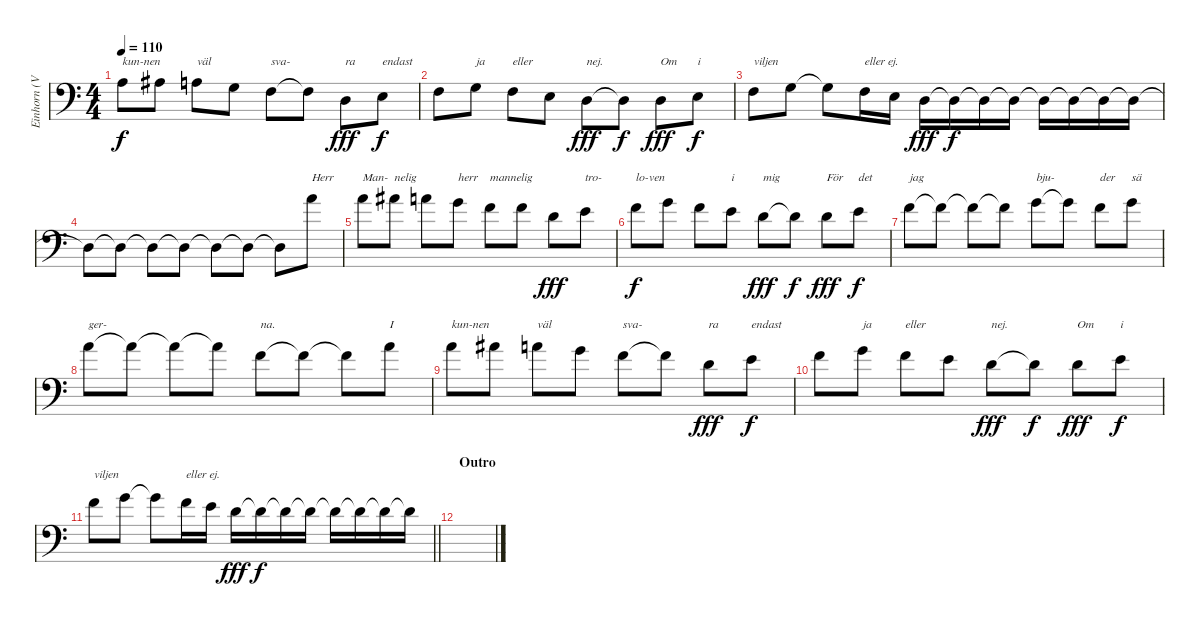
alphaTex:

\track ("Einhorn (Vocals)" "Einhorn (V") {instrument viola}
\staff {score}
\tuning (E3 B2 G2 D2 A1 E1) {hide}
\ts (4 4)
\tempo 110
\clef f4
\ks c
5.1.8{txt "kun-nen" dy f} 6.1.8 5.1.8{txt "väl"} 3.1.8 1.1.8{txt "sva-"} 1.1{t}.8 3.2.8{txt "ra" dy fff} 0.1.8{txt "endast" dy f} |
1.1.8 3.1.8{txt "ja"} 1.1.8{txt "eller"} 0.1.8 3.2.8{txt "nej." dy fff} 3.2{t}.8{dy f} 3.2.8{txt "Om" dy fff} 0.1.8{txt "i" dy f} |
1.1.8{txt "viljen"} 3.1.8 3.1{t}.8 1.1.16{txt "eller ej."} 0.1.16 3.2.16{dy fff} 3.2{t}.16{dy f} 3.2{t}.16 3.2{t}.16 3.2{t}.16 3.2{t}.16 3.2{t}.16 3.2{t}.16 |
3.2{t}.8 3.2{t}.8 3.2{t}.8 3.2{t}.8 3.2{t}.8 3.2{t}.8 3.2{t}.8 17.1.8{txt "Herr"} |
17.1.8{txt "Man-"} 18.1.8{txt "nelig"} 17.1.8 15.1.8{txt "herr"} 13.1.8{txt "mannelig"} 13.1.8 15.2.8{dy fff} 12.1.8{txt "tro-"} |
13.1.8{txt "lo-ven" dy f} 15.1.8 13.1.8 12.1.8{txt "i"} 15.2.8{txt "mig" dy fff} 15.2{t}.8{dy f} 15.2.8{txt "För" dy fff} 12.1.8{txt "det" dy f} |
13.1.8{txt "jag"} 13.1{t}.8 13.1{t}.8 13.1{t}.8 15.1.8{txt "bju-"} 15.1{t}.8 13.1.8{txt "der"} 15.1.8{txt "sä"} |
17.1.8{txt "ger-"} 17.1{t}.8 17.1{t}.8 17.1{t}.8 13.1.8{txt "na."} 13.1{t}.8 13.1{t}.8 17.1.8{txt "I "} |
17.1.8{txt "kun-nen"} 18.1.8 17.1.8{txt "väl"} 15.1.8 13.1.8{txt "sva-"} 13.1{t}.8 15.2.8{txt "ra" dy fff} 12.1.8{txt "endast" dy f} |
13.1.8 15.1.8{txt "ja"} 13.1.8{txt "eller"} 12.1.8 15.2.8{txt "nej." dy fff} 15.2{t}.8{dy f} 15.2.8{txt "Om" dy fff} 12.1.8{txt "i" dy f} |
\barLineRight lightlight
13.1.8{txt "viljen"} 15.1.8 15.1{t}.8 13.1.16{txt "eller ej."} 12.1.16 15.2.16{dy fff} 15.2{t}.16{dy f} 15.2{t}.16 15.2{t}.16 15.2{t}.16 15.2{t}.16 15.2{t}.16 15.2{t}.16 |
\section ("" "Outro")
